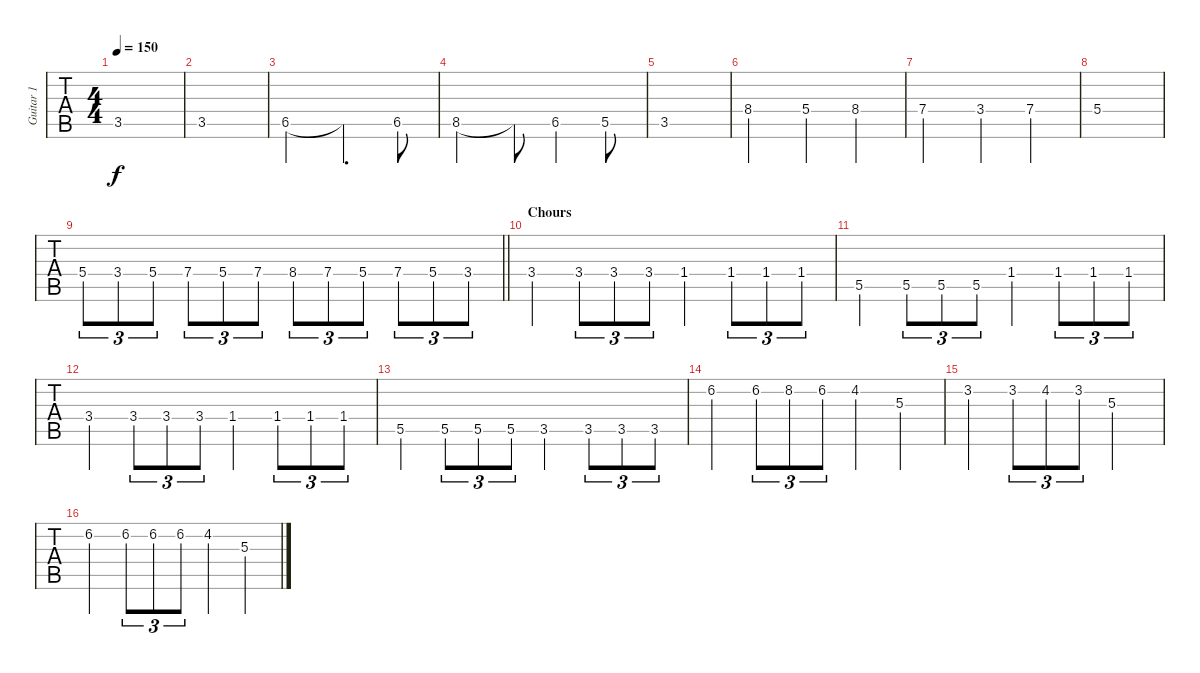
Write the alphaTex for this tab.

\track ("Guitar 1" "Guitar 1") {instrument distortionguitar}
\staff {tabs}
\tuning (E4 B3 G3 D3 A2 E2) {hide}
\ts (4 4)
\tempo 150
\clef g2
\ks c
3.5.1{dy f} |
3.5.1 |
6.5.2 6.5{t}.4{d} 6.5.8 |
8.5.2 8.5{t}.8 6.5.4 5.5.8 |
3.5.1 |
8.4.2 5.4.4 8.4.4 |
7.4.2 3.4.4 7.4.4 |
5.4.1 |
\barLineRight lightlight
5.4.8{tu (3 2)} 3.4.8{tu (3 2)} 5.4.8{tu (3 2)} 7.4.8{tu (3 2)} 5.4.8{tu (3 2)} 7.4.8{tu (3 2)} 8.4.8{tu (3 2)} 7.4.8{tu (3 2)} 5.4.8{tu (3 2)} 7.4.8{tu (3 2)} 5.4.8{tu (3 2)} 3.4.8{tu (3 2)} |
\section ("" "Chours")
3.4.4 3.4.8{tu (3 2)} 3.4.8{tu (3 2)} 3.4.8{tu (3 2)} 1.4.4 1.4.8{tu (3 2)} 1.4.8{tu (3 2)} 1.4.8{tu (3 2)} |
5.5.4 5.5.8{tu (3 2)} 5.5.8{tu (3 2)} 5.5.8{tu (3 2)} 1.4.4 1.4.8{tu (3 2)} 1.4.8{tu (3 2)} 1.4.8{tu (3 2)} |
3.4.4 3.4.8{tu (3 2)} 3.4.8{tu (3 2)} 3.4.8{tu (3 2)} 1.4.4 1.4.8{tu (3 2)} 1.4.8{tu (3 2)} 1.4.8{tu (3 2)} |
5.5.4 5.5.8{tu (3 2)} 5.5.8{tu (3 2)} 5.5.8{tu (3 2)} 3.5.4 3.5.8{tu (3 2)} 3.5.8{tu (3 2)} 3.5.8{tu (3 2)} |
6.2.4 6.2.8{tu (3 2)} 8.2.8{tu (3 2)} 6.2.8{tu (3 2)} 4.2.4 5.3.4 |
3.2.4 3.2.8{tu (3 2)} 4.2.8{tu (3 2)} 3.2.8{tu (3 2)} 5.3.2 |
6.2.4 6.2.8{tu (3 2)} 6.2.8{tu (3 2)} 6.2.8{tu (3 2)} 4.2.4 5.3.4
